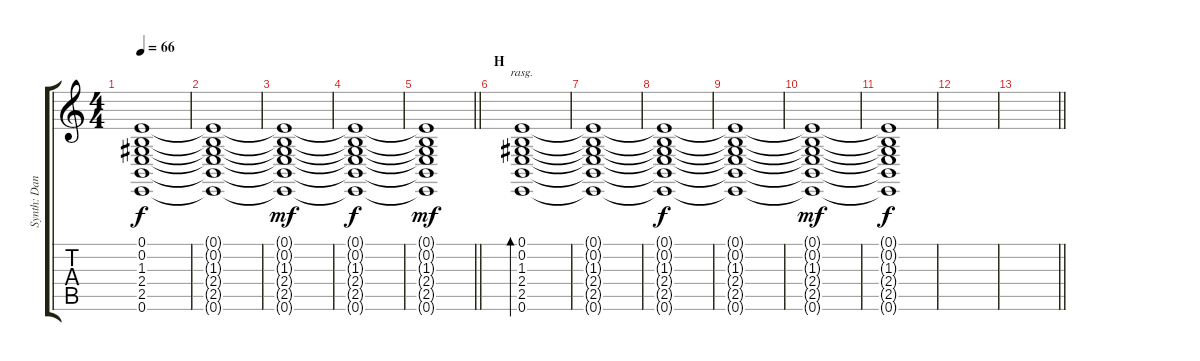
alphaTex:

\track ("Synth: Danny" "Synth: Dan") {instrument synthstrings1}
\staff {score tabs}
\tuning (E4 B3 G3 D3 A2 E2) {hide}
\ts (4 4)
\tempo 66
\clef g2
\ks c
(0.1{t} 0.2{t} 1.3{t} 2.4{t} 2.5{t} 0.6{t}).1{dy f} |
(0.1{t} 0.2{t} 1.3{t} 2.4{t} 2.5{t} 0.6{t}).1 |
(0.1{t} 0.2{t} 1.3{t} 2.4{t} 2.5{t} 0.6{t}).1{dy mf} |
(0.1{t} 0.2{t} 1.3{t} 2.4{t} 2.5{t} 0.6{t}).1{dy f} |
\barLineRight lightlight
(0.1{t} 0.2{t} 1.3{t} 2.4{t} 2.5{t} 0.6{t}).1{dy mf} |
\section ("" "H")
(0.1 0.2 1.3 2.4 2.5 0.6).1{bd 120 rasg ii} |
(0.1{t} 0.2{t} 1.3{t} 2.4{t} 2.5{t} 0.6{t}).1 |
(0.1{t} 0.2{t} 1.3{t} 2.4{t} 2.5{t} 0.6{t}).1{dy f} |
(0.1{t} 0.2{t} 1.3{t} 2.4{t} 2.5{t} 0.6{t}).1 |
(0.1{t} 0.2{t} 1.3{t} 2.4{t} 2.5{t} 0.6{t}).1{dy mf} |
(0.1{t} 0.2{t} 1.3{t} 2.4{t} 2.5{t} 0.6{t}).1{dy f} |
|
\barLineRight lightlight
